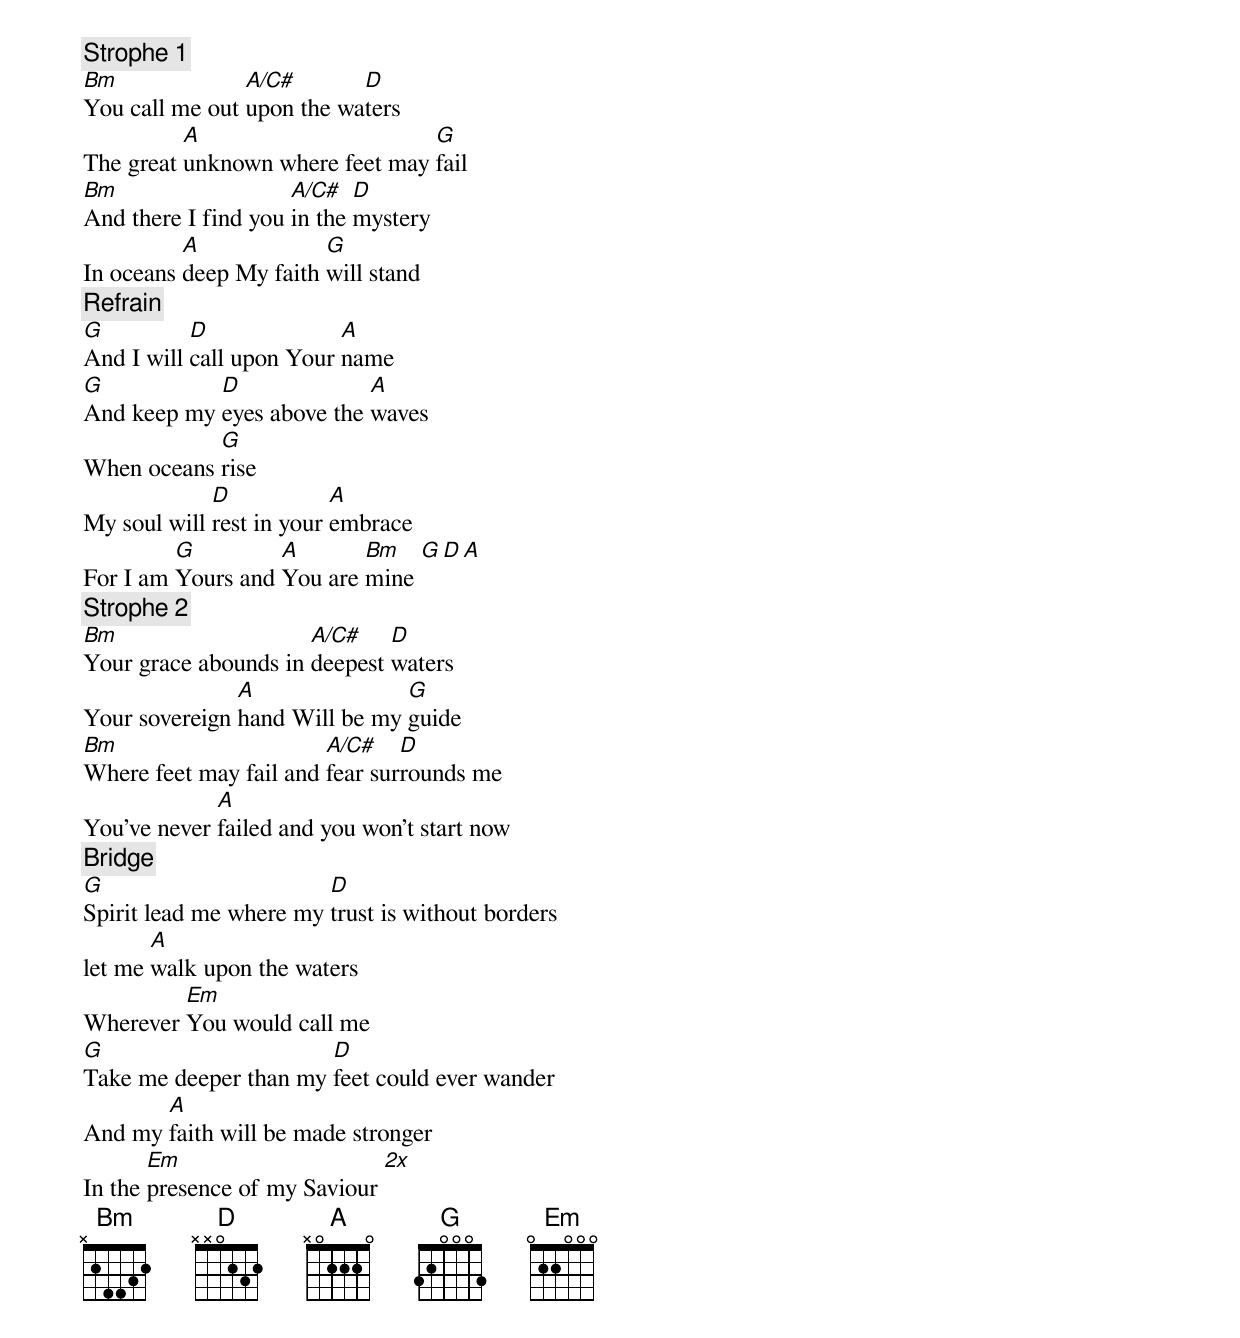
{comment: Strophe 1}
[Bm]You call me out [A/C#]upon the wa[D]ters
The great [A]unknown where feet may [G]fail
[Bm]And there I find you [A/C#]in the [D]mystery
In oceans [A]deep My faith [G]will stand
{comment: Refrain}
[G]And I will [D]call upon Your [A]name
[G]And keep my [D]eyes above the [A]waves
When oceans [G]rise
My soul will [D]rest in your [A]embrace
For I am [G]Yours and [A]You are [Bm]mine [G D A]
{comment: Strophe 2}
[Bm]Your grace abounds in [A/C#]deepest [D]waters
Your sovereign [A]hand Will be my [G]guide
[Bm]Where feet may fail and [A/C#]fear sur[D]rounds me
You've never [A]failed and you won't start now
{comment: Bridge}
[G]Spirit lead me where my [D]trust is without borders
let me [A]walk upon the waters
Wherever [Em]You would call me
[G]Take me deeper than my [D]feet could ever wander
And my [A]faith will be made stronger
In the [Em]presence of my Saviour [2x]
